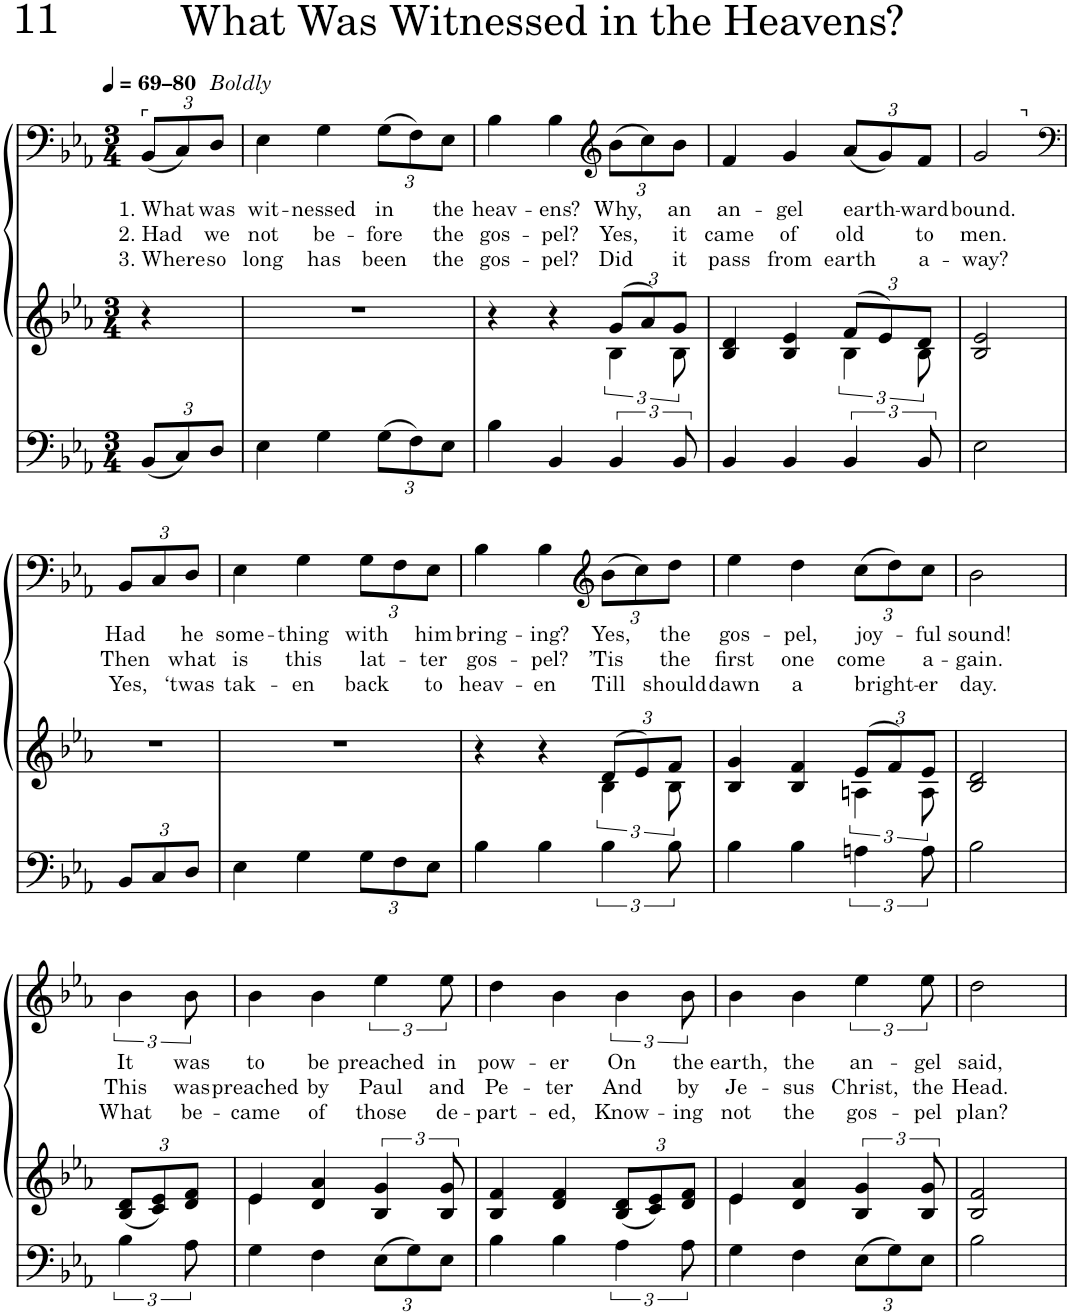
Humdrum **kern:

**kern	**kern	**kern	**text	**text	**text
*part1	*part1	*part1	*part1	*part1	*part1
*staff3	*staff2	*staff1	*staff1	*staff1	*staff1
*I"Organ	*	*	*	*	*
*I'Org.	*	*	*	*	*
*clefF4	*clefG2	*clefF4	*	*	*
*k[b-e-a-]	*k[b-e-a-]	*k[b-e-a-]	*	*	*
*M3/4	*M3/4	*M3/4	*	*	*
*MM69	*MM69	*MM69	*	*	*
*Xbrackettup	*	*Xbrackettup	*	*	*
=1	=1	=1	=1	=1	=1
!	!	!LO:TX:a:B:t=–80	!	!	!
!	!	!LO:TX:a:t=⌜	!	!	!
!	!	!	!LO:LY:b	!LO:LY:b	!LO:LY:b
12BB-/L	4r	(12BB-/L	1. What	2. Had	3. Where
12C/	.	12C/)	.	.	.
!	!	!LO:TX:a:i:t=Boldly	!	!	!
!	!	!	!LO:LY:b	!LO:LY:b	!LO:LY:b
12D/J	.	12D/J	was	we	so
=2	=2	=2	=2	=2	=2
!	!	!	!LO:LY:b	!LO:LY:b	!LO:LY:b
4E-\	2.r	4E-\	wit-	not	long
!	!	!	!LO:LY:b	!LO:LY:b	!LO:LY:b
4G\	.	4G\	-nessed	be-	has
!	!	!	!LO:LY:b	!LO:LY:b	!LO:LY:b
12G\L	.	(12G\L	in	-fore	been
12F\	.	12F\)	.	.	.
!	!	!	!LO:LY:b	!LO:LY:b	!LO:LY:b
12E-\J	.	12E-\J	the	the	the
=3	=3	=3	=3	=3	=3
*	*^	*	*	*	*
!	!	!	!	!LO:LY:b	!LO:LY:b	!LO:LY:b
4B-\	4r	2ryy	4B-\	heav-	gos-	gos-
!	!	!	!	!LO:LY:b	!LO:LY:b	!LO:LY:b
4BB-/	4r	.	4B-\	-ens?	-pel?	-pel?
*	*	*	*clefG2	*	*	*
*brackettup	*Xbrackettup	*brackettup	*	*	*	*
!	!	!	!	!LO:LY:b	!LO:LY:b	!LO:LY:b
6BB-/	12g/L	6B-\	(12b-\L	Why,	Yes,	Did
.	12a-/	.	12cc\)	.	.	.
!	!	!	!	!LO:LY:b	!LO:LY:b	!LO:LY:b
12BB-/	12g/J	12B-\	12b-\J	an	it	it
=4	=4	=4	=4	=4	=4	=4
!	!	!	!	!LO:LY:b	!LO:LY:b	!LO:LY:b
4BB-/	4B-/ 4d/	2ryy	4f/	an-	came	pass
!	!	!	!	!LO:LY:b	!LO:LY:b	!LO:LY:b
4BB-/	4B-/ 4e-/	.	4g/	-gel	of	from
*	*Xbrackettup	*brackettup	*	*	*	*
!	!	!	!	!LO:LY:b	!LO:LY:b	!LO:LY:b
6BB-/	12f/L	6B-\	(12a-/L	earth-	old	earth
.	12e-/	.	12g/)	.	.	.
!	!	!	!	!LO:LY:b	!LO:LY:b	!LO:LY:b
12BB-/	12d/J	12B-\	12f/J	-ward	to	a-
=5	=5	=5	=5	=5	=5	=5
!	!	!	!	!LO:LY:b	!LO:LY:b	!LO:LY:b
*	*v	*v	*^	*	*	*
2E-\	2B-/ 2e-/	2g/	4ryy	bound.	men.	-way?
!	!	!	!LO:TX:a:t=⌝	!	!	!
.	.	.	4ryy	.	.	.
*	*	*v	*v	*	*	*
!!LO:LB:g=z
=6	=6	=6	=6	=6	=6
*	*	*clefF4	*	*	*
*Xbrackettup	*	*	*	*	*
*	*	*^	*	*	*
!	!	!	!	!LO:LY:b	!LO:LY:b	!LO:LY:b
*	*	*v	*v	*	*	*
12BB-/L	2.r	12BB-/L	Had	Then	Yes,
12C/	.	12C/	.	.	.
!	!	!	!LO:LY:b	!LO:LY:b	!LO:LY:b
12D/J	.	12D/J	he	what	‘twas
2ryy	.	2ryy	.	.	.
=7	=7	=7	=7	=7	=7
!	!	!	!LO:LY:b	!LO:LY:b	!LO:LY:b
4E-\	2.r	4E-\	some-	is	tak-
!	!	!	!LO:LY:b	!LO:LY:b	!LO:LY:b
4G\	.	4G\	-thing	this	-en
!	!	!	!LO:LY:b	!LO:LY:b	!LO:LY:b
12G\L	.	12G\L	with	lat-	back
12F\	.	12F\	.	.	.
!	!	!	!LO:LY:b	!LO:LY:b	!LO:LY:b
12E-\J	.	12E-\J	him	-ter	to
=8	=8	=8	=8	=8	=8
*	*^	*	*	*	*
!	!	!	!	!LO:LY:b	!LO:LY:b	!LO:LY:b
4B-\	4r	2ryy	4B-\	bring-	gos-	heav-
!	!	!	!	!LO:LY:b	!LO:LY:b	!LO:LY:b
4B-\	4r	.	4B-\	-ing?	-pel?	-en
*	*	*	*clefG2	*	*	*
*brackettup	*Xbrackettup	*brackettup	*	*	*	*
!	!	!	!	!LO:LY:b	!LO:LY:b	!LO:LY:b
6B-\	12d/L	6B-\	(12b-\L	Yes,	’Tis	Till
.	12e-/	.	12cc\)	.	.	.
!	!	!	!	!LO:LY:b	!LO:LY:b	!LO:LY:b
12B-\	12f/J	12B-\	12dd\J	the	the	should
=9	=9	=9	=9	=9	=9	=9
!	!	!	!	!LO:LY:b	!LO:LY:b	!LO:LY:b
4B-\	4B-/ 4g/	2ryy	4ee-\	gos-	first	dawn
!	!	!	!	!LO:LY:b	!LO:LY:b	!LO:LY:b
4B-\	4B-/ 4f/	.	4dd\	-pel,	one	a
*	*Xbrackettup	*brackettup	*	*	*	*
!	!	!	!	!LO:LY:b	!LO:LY:b	!LO:LY:b
6An\	12e-/L	6An\	(12cc\L	joy-	come	bright-
.	12f/	.	12dd\)	.	.	.
!	!	!	!	!LO:LY:b	!LO:LY:b	!LO:LY:b
12A\	12e-/J	12A\	12cc\J	-ful	a-	-er
=10	=10	=10	=10	=10	=10	=10
!	!	!	!	!LO:LY:b	!LO:LY:b	!LO:LY:b
*	*v	*v	*	*	*	*
2B-\	2B-/ 2d/	2b-\	sound!	-gain.	day.
!!LO:LB:g=z
=11	=11	=11	=11	=11	=11
*	*Xbrackettup	*brackettup	*	*	*
!	!	!	!LO:LY:b	!LO:LY:b	!LO:LY:b
6B-\	12B-/ 12d/L	6b-\	It	This	What
.	12c/ 12e-/	.	.	.	.
!	!	!	!LO:LY:b	!LO:LY:b	!LO:LY:b
12A-\	12d/ 12f/J	12b-\	was	was	be-
=12	=12	=12	=12	=12	=12
*	*^	*	*	*	*
!	!	!	!	!LO:LY:b	!LO:LY:b	!LO:LY:b
4G\	4e-/	4e-\	4b-\	to	preached	-came
!	!	!	!	!LO:LY:b	!LO:LY:b	!LO:LY:b
4F\	4d/ 4a-/	2ryy	4b-\	be	by	of
*Xbrackettup	*brackettup	*	*	*	*	*
!	!	!	!	!LO:LY:b	!LO:LY:b	!LO:LY:b
12E-\L	6B-/ 6g/	.	6ee-\	preached	Paul	those
12G\	.	.	.	.	.	.
!	!	!	!	!LO:LY:b	!LO:LY:b	!LO:LY:b
12E-\J	12B-/ 12g/	.	12ee-\	in	and	de-
*	*v	*v	*	*	*	*
=13	=13	=13	=13	=13	=13
!	!	!	!LO:LY:b	!LO:LY:b	!LO:LY:b
4B-\	4B-/ 4f/	4dd\	pow-	Pe-	-part-
!	!	!	!LO:LY:b	!LO:LY:b	!LO:LY:b
4B-\	4d/ 4f/	4b-\	-er	-ter	-ed,
*brackettup	*Xbrackettup	*	*	*	*
!	!	!	!LO:LY:b	!LO:LY:b	!LO:LY:b
6A-\	12B-/ 12d/L	6b-\	On	And	Know-
.	12c/ 12e-/	.	.	.	.
!	!	!	!LO:LY:b	!LO:LY:b	!LO:LY:b
12A-\	12d/ 12f/J	12b-\	the	by	-ing
=14	=14	=14	=14	=14	=14
*	*^	*	*	*	*
!	!	!	!	!LO:LY:b	!LO:LY:b	!LO:LY:b
4G\	4e-/	4e-\	4b-\	earth,	Je-	not
!	!	!	!	!LO:LY:b	!LO:LY:b	!LO:LY:b
4F\	4d/ 4a-/	2ryy	4b-\	the	-sus	the
*Xbrackettup	*brackettup	*	*	*	*	*
!	!	!	!	!LO:LY:b	!LO:LY:b	!LO:LY:b
12E-\L	6B-/ 6g/	.	6ee-\	an-	Christ,	gos-
12G\	.	.	.	.	.	.
!	!	!	!	!LO:LY:b	!LO:LY:b	!LO:LY:b
12E-\J	12B-/ 12g/	.	12ee-\	-gel	the	-pel
*	*v	*v	*	*	*	*
=15	=15	=15	=15	=15	=15
!	!	!	!LO:LY:b	!LO:LY:b	!LO:LY:b
2B-\	2B-/ 2f/	2dd\	said,	Head.	plan?
=	=	=	=	=	=
*-	*-	*-	*-	*-	*-
